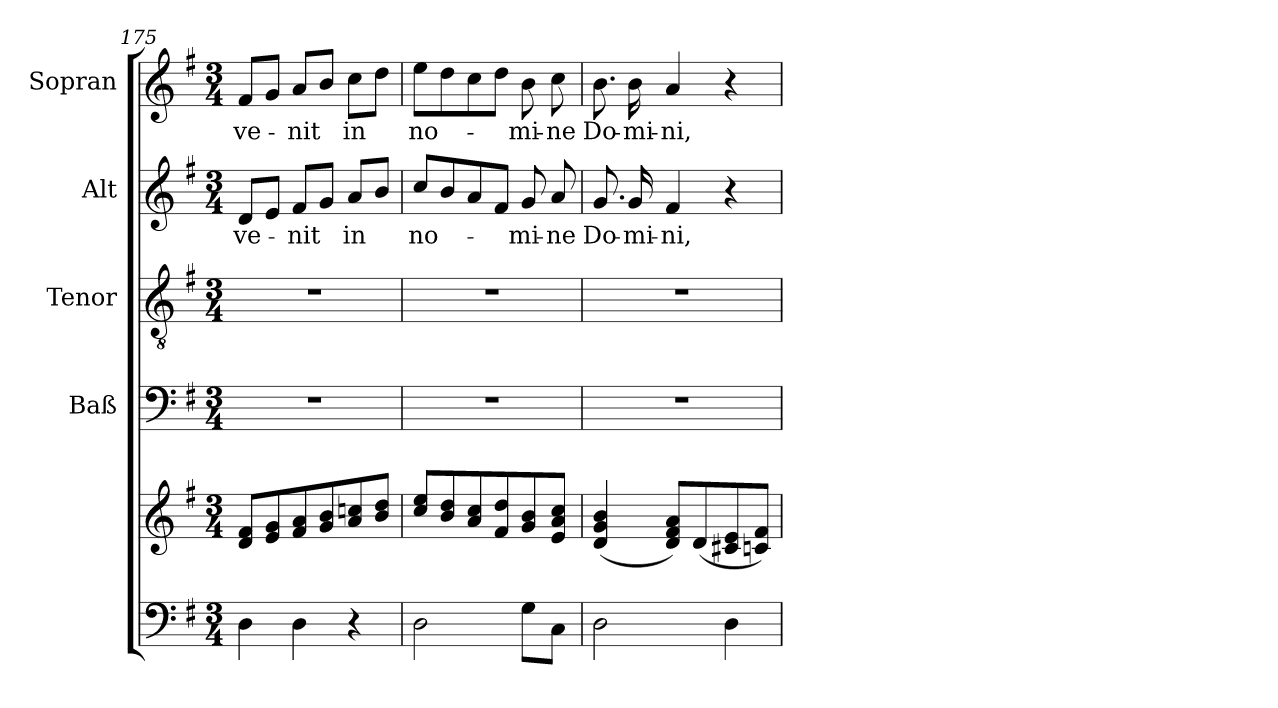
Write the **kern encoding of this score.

**kern	**kern	**kern	**kern	**kern	**text	**kern	**text
*part5	*part5	*part4	*part3	*part2	*part2	*part1	*part1
*staff6	*staff5	*staff4	*staff3	*staff2	*staff2	*staff1	*staff1
*	*	*I"Baß	*I"Tenor	*I"Alt	*	*I"Sopran	*
*clefF4	*clefG2	*clefF4	*clefGv2	*clefG2	*	*clefG2	*
*k[f#]	*k[f#]	*k[f#]	*k[f#]	*k[f#]	*	*k[f#]	*
*G:	*G:	*G:	*G:	*G:	*	*G:	*
*M3/4	*M3/4	*M3/4	*M3/4	*M3/4	*	*M3/4	*
=175	=175	=175	=175	=175	=175	=175	=175
!	!	!	!	!	!LO:LY:b	!	!LO:LY:b
4D\	8d/ 8f#/L	2.r	2.r	8d/L	ve-	8f#/L	ve-
.	8e/ 8g/	.	.	8e/J	.	8g/J	.
!	!	!	!	!	!LO:LY:b	!	!LO:LY:b
4D\	8f#/ 8a/	.	.	8f#/L	-nit	8a/L	-nit
.	8g/ 8b/	.	.	8g/J	.	8b/J	.
!	!	!	!	!	!LO:LY:b	!	!LO:LY:b
4r	8a/ 8ccn/	.	.	8a/L	in	8cc\L	in
.	8b/ 8dd/J	.	.	8b/J	.	8dd\J	.
=176	=176	=176	=176	=176	=176	=176	=176
!	!	!	!	!	!LO:LY:b	!	!LO:LY:b
2D\	8cc/ 8ee/L	2.r	2.r	8cc/L	no-	8ee\L	no-
.	8b/ 8dd/	.	.	8b/	.	8dd\	.
.	8a/ 8cc/	.	.	8a/	.	8cc\	.
.	8f#/ 8dd/	.	.	8f#/J	.	8dd\J	.
!	!	!	!	!	!LO:LY:b	!	!LO:LY:b
8G\L	8g/ 8b/	.	.	8g/	-mi-	8b\	-mi-
!	!	!	!	!	!LO:LY:b	!	!LO:LY:b
8C\J	8e/ 8a/ 8cc/J	.	.	8a/	-ne	8cc\	-ne
=177	=177	=177	=177	=177	=177	=177	=177
!	!	!	!	!	!LO:LY:b	!	!LO:LY:b
2D\	(4d/ 4g/ 4b/	2.r	2.r	8.g/	Do-	8.b\	Do-
!	!	!	!	!	!LO:LY:b	!	!LO:LY:b
.	.	.	.	16g/	-mi-	16b\	-mi-
!	!	!	!	!	!LO:LY:b	!	!LO:LY:b
.	8d/ 8f#/ 8a/L)	.	.	4f#/	-ni,	4a/	-ni,
.	(<8d/	.	.	.	.	.	.
4D\	8c#X/ 8e/	.	.	4r	.	4r	.
.	8cn/ 8f#/J)	.	.	.	.	.	.
=	=	=	=	=	=	=	=
*-	*-	*-	*-	*-	*-	*-	*-
